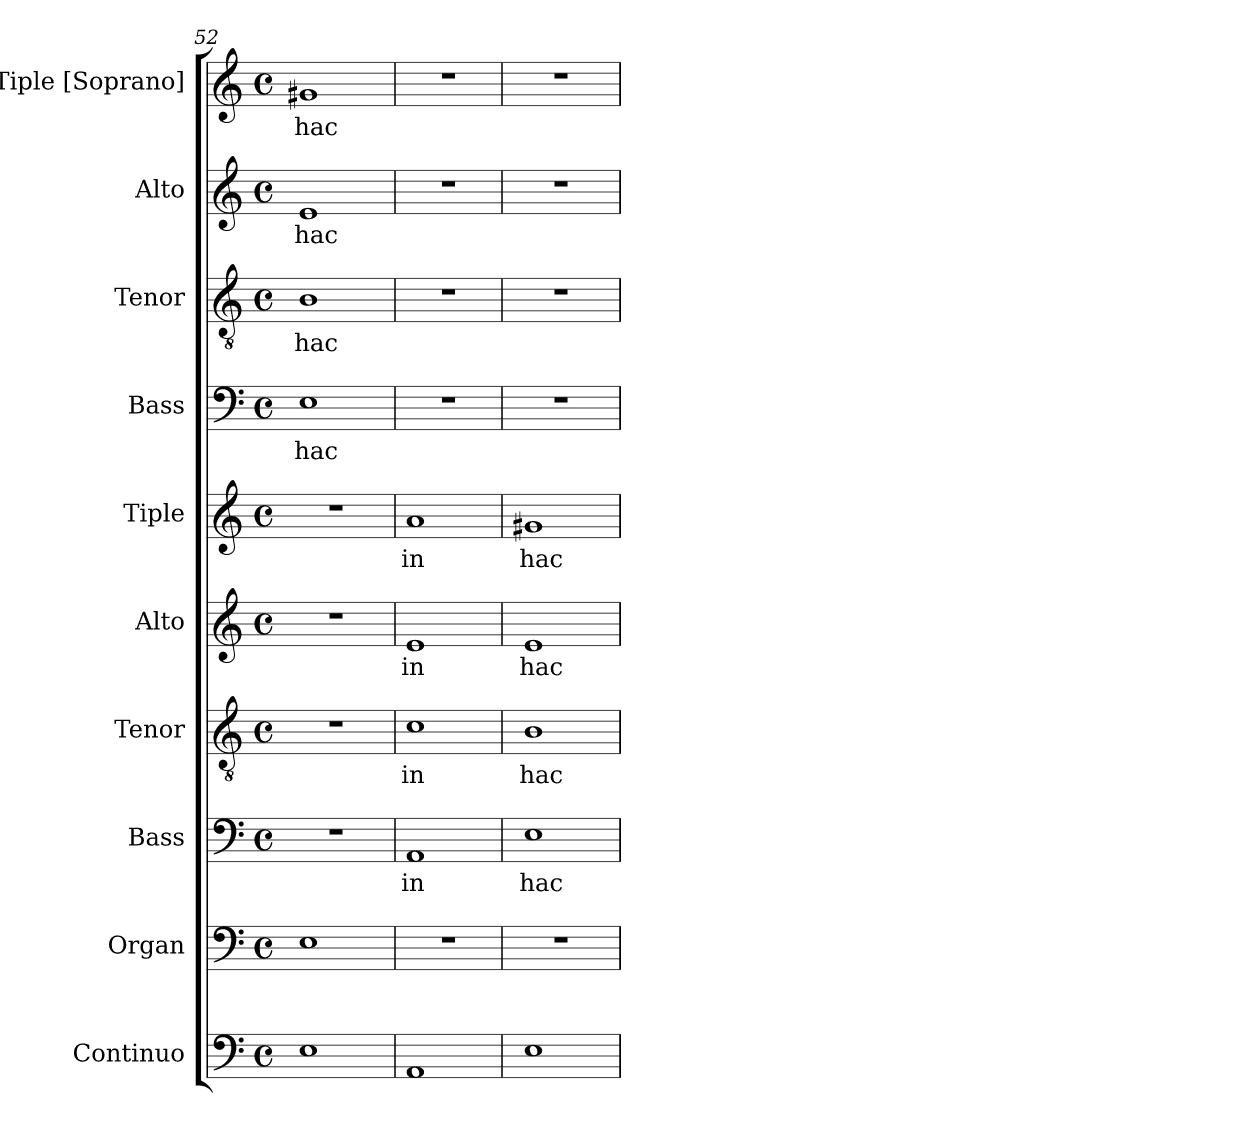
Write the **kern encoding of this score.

**kern	**kern	**kern	**text	**kern	**text	**kern	**text	**kern	**text	**kern	**text	**kern	**text	**kern	**text	**kern	**text
*part10	*part9	*part8	*part8	*part7	*part7	*part6	*part6	*part5	*part5	*part4	*part4	*part3	*part3	*part2	*part2	*part1	*part1
*staff10	*staff9	*staff8	*staff8	*staff7	*staff7	*staff6	*staff6	*staff5	*staff5	*staff4	*staff4	*staff3	*staff3	*staff2	*staff2	*staff1	*staff1
*I"Continuo	*I"Organ	*I"Bass	*	*I"Tenor	*	*I"Alto	*	*I"Tiple	*	*I"Bass	*	*I"Tenor	*	*I"Alto	*	*I"Tiple [Soprano]	*
*I'Cont.	*I'Org.	*I'B.	*	*I'T.	*	*I'A.	*	*	*	*I'B.	*	*I'T.	*	*I'A.	*	*I'S.	*
*clefF4	*clefF4	*clefF4	*	*clefGv2	*	*clefG2	*	*clefG2	*	*clefF4	*	*clefGv2	*	*clefG2	*	*clefG2	*
*	*	*	*	*ITrd7c12	*	*	*	*	*	*	*	*ITrd7c12	*	*	*	*	*
*k[]	*k[]	*k[]	*	*k[]	*	*k[]	*	*k[]	*	*k[]	*	*k[]	*	*k[]	*	*k[]	*
*C:	*C:	*C:	*	*C:	*	*C:	*	*C:	*	*C:	*	*C:	*	*C:	*	*C:	*
*M4/4	*M4/4	*M4/4	*	*M4/4	*	*M4/4	*	*M4/4	*	*M4/4	*	*M4/4	*	*M4/4	*	*M4/4	*
*met(c)	*met(c)	*met(c)	*	*met(c)	*	*met(c)	*	*met(c)	*	*met(c)	*	*met(c)	*	*met(c)	*	*met(c)	*
=52	=52	=52	=52	=52	=52	=52	=52	=52	=52	=52	=52	=52	=52	=52	=52	=52	=52
!	!	!	!	!	!	!	!	!	!	!	!LO:LY:b:color=#000000	!	!	!	!	!	!
!	!	!	!	!	!	!	!	!	!	!	!	!	!LO:LY:b:color=#000000	!	!	!	!
!	!	!	!	!	!	!	!	!	!	!	!	!	!	!	!LO:LY:b:color=#000000	!	!
!	!	!	!	!	!	!	!	!	!	!	!	!	!	!	!	!	!LO:LY:b:color=#000000
1Ei	1Ei	1r	.	1r	.	1r	.	1r	.	1Ei	hac	1BBi	hac	1ei	hac	1g#Xi	hac
=53	=53	=53	=53	=53	=53	=53	=53	=53	=53	=53	=53	=53	=53	=53	=53	=53	=53
!	!	!	!LO:LY:b:color=#000000	!	!	!	!	!	!	!	!	!	!	!	!	!	!
!	!	!	!	!	!LO:LY:b:color=#000000	!	!	!	!	!	!	!	!	!	!	!	!
!	!	!	!	!	!	!	!LO:LY:b:color=#000000	!	!	!	!	!	!	!	!	!	!
!	!	!	!	!	!	!	!	!	!LO:LY:b:color=#000000	!	!	!	!	!	!	!	!
1AAi	1r	1AAi	in	1Ci	in	1ei	in	1ai	in	1r	.	1r	.	1r	.	1r	.
=54	=54	=54	=54	=54	=54	=54	=54	=54	=54	=54	=54	=54	=54	=54	=54	=54	=54
!	!	!	!LO:LY:b:color=#000000	!	!	!	!	!	!	!	!	!	!	!	!	!	!
!	!	!	!	!	!LO:LY:b:color=#000000	!	!	!	!	!	!	!	!	!	!	!	!
!	!	!	!	!	!	!	!LO:LY:b:color=#000000	!	!	!	!	!	!	!	!	!	!
!	!	!	!	!	!	!	!	!	!LO:LY:b:color=#000000	!	!	!	!	!	!	!	!
1Ei	1r	1Ei	hac	1BBi	hac	1ei	hac	1g#Xi	hac	1r	.	1r	.	1r	.	1r	.
=	=	=	=	=	=	=	=	=	=	=	=	=	=	=	=	=	=
*-	*-	*-	*-	*-	*-	*-	*-	*-	*-	*-	*-	*-	*-	*-	*-	*-	*-
